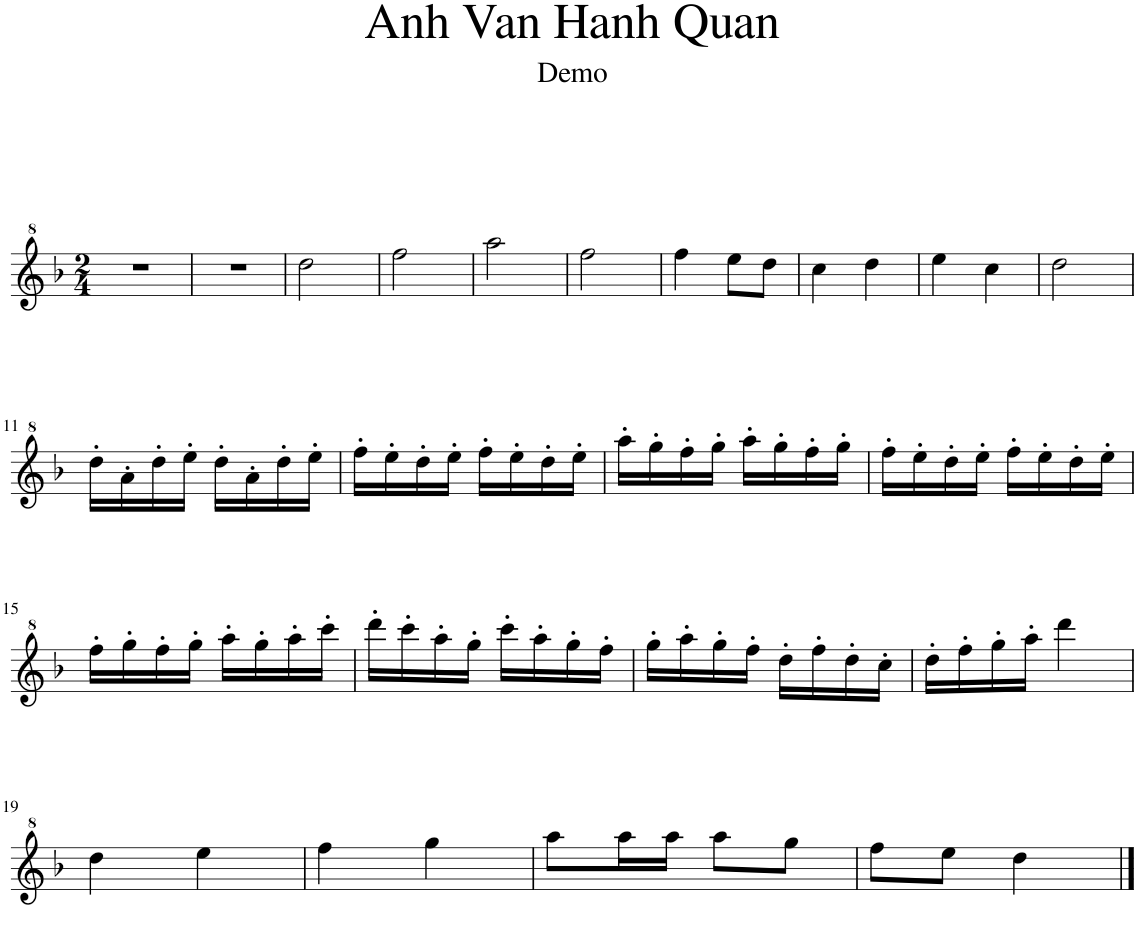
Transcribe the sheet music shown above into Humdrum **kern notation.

**kern
*part1
*staff1
*I"Piccolo
*I'Picc.
*clefG^2
*Trd-7c-12
*k[b-]
*M2/4
=1
2r
=2
2r
=3
2ddd\
=4
2fff\
=5
2aaa\
=6
2fff\
=7
4fff\
8eee\L
8ddd\J
=8
4ccc\
4ddd\
=9
4eee\
4ccc\
=10
2ddd\
!!LO:LB:g=z
=11
16ddd'\LL
16aa'\
16ddd'\
16eee'\JJ
16ddd'\LL
16aa'\
16ddd'\
16eee'\JJ
=12
16fff'\LL
16eee'\
16ddd'\
16eee'\JJ
16fff'\LL
16eee'\
16ddd'\
16eee'\JJ
=13
16aaa'\LL
16ggg'\
16fff'\
16ggg'\JJ
16aaa'\LL
16ggg'\
16fff'\
16ggg'\JJ
=14
16fff'\LL
16eee'\
16ddd'\
16eee'\JJ
16fff'\LL
16eee'\
16ddd'\
16eee'\JJ
!!LO:LB:g=z
=15
16fff'\LL
16ggg'\
16fff'\
16ggg'\JJ
16aaa'\LL
16ggg'\
16aaa'\
16cccc'\JJ
=16
16dddd'\LL
16cccc'\
16aaa'\
16ggg'\JJ
16cccc'\LL
16aaa'\
16ggg'\
16fff'\JJ
=17
16ggg'\LL
16aaa'\
16ggg'\
16fff'\JJ
16ddd'\LL
16fff'\
16ddd'\
16ccc'\JJ
=18
16ddd'\LL
16fff'\
16ggg'\
16aaa'\JJ
4dddd\
!!LO:LB:g=z
=19
4ddd\
4eee\
=20
4fff\
4ggg\
=21
8aaa\L
16aaa\L
16aaa\JJ
8aaa\L
8ggg\J
=22
8fff\L
8eee\J
4ddd\
==
*-
